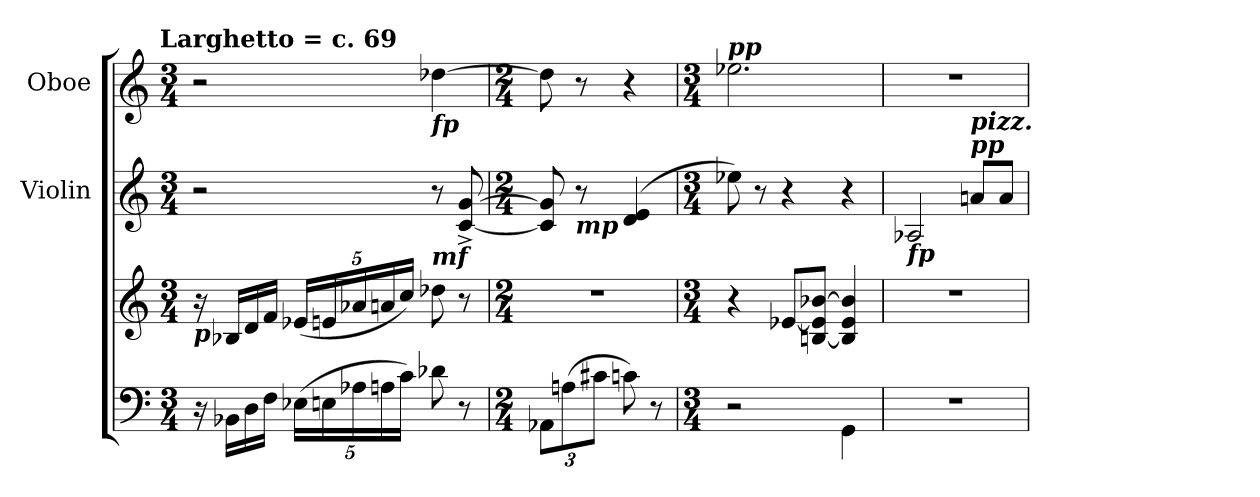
**kern	**kern	**kern	**kern
*part3	*part3	*part2	*part1
*staff4	*staff3	*staff2	*staff1
*	*	*I"Violin	*I"Oboe
*	*	*I'Vln.	*I'Ob.
*clefF4	*clefG2	*clefG2	*clefG2
*k[]	*k[]	*k[]	*k[]
!!LO:TX:omd:t=Larghetto  = c. 69
*M3/4	*M3/4	*M3/4	*M3/4
*MM120	*MM120	*MM120	*MM120
=1	=1	=1	=1
!	!LO:TX:b:Bi:t=p	!	!
16r	16r	2r	2r
16BB-X\LL	16B-X/LL	.	.
16D\	16d/	.	.
16F\JJ	16f/JJ	.	.
*Xbrackettup	*Xbrackettup	*	*
(>20E-X\LL	(>20e-X/LL	.	.
20En\	20en/	.	.
20A-X\	20a-X/	.	.
20An\	20an/	.	.
20c\JJ)	20cc/JJ)	.	.
!	!	!	!LO:TX:b:Bi:t=fp
!	!	!LO:TX:b:Bi:t=mf	!
8d-X\	8dd-X\	8r	[4dd-X\
8r	8r	[8c^/ [8g^/	.
=2	=2	=2	=2
*M2/4	*M2/4	*M2/4	*M2/4
12AA-X\L	2r	8c]/ 8g]/	8dd-\]
(>12An\	.	.	.
!	!	!LO:TX:b:Bi:t=mp	!
.	.	8r	8r
12c#X\J	.	.	.
8cn\)	.	(>4d/ 4e/	4r
8r	.	.	.
=3	=3	=3	=3
*M3/4	*M3/4	*M3/4	*M3/4
!	!	!	!LO:TX:a:Bi:t=pp
2r	4r	8ee-X\)	2.ee-X\
.	.	8r	.
.	[8e-X/L	4r	.
.	[8Bn/ 8e-]/ [8b-X/J	.	.
4GG\	4B]/ 4e-/ 4b-]/	4r	.
=4	=4	=4	=4
!	!	!LO:TX:b:Bi:t=fp	!
2.r	2.r	2A-X/	2.r
!	!	!LO:TX:a:Bi:t=pizz. \npp	!
.	.	8an/L	.
.	.	8a/J	.
=	=	=	=
*-	*-	*-	*-
